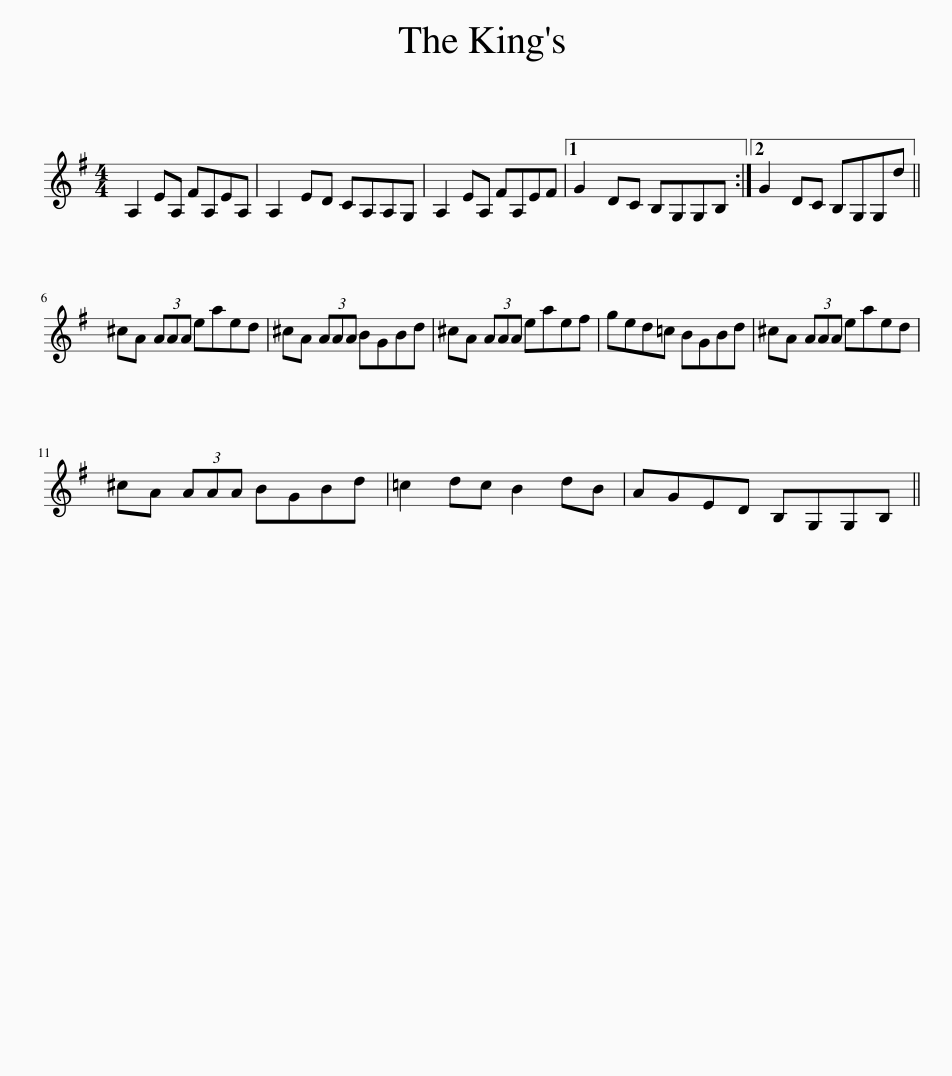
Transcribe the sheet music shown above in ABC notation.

X:1
L:1/8
M:4/4
I:linebreak $
K:G
V:1 treble
V:1
 A,2 EA, FA,EA, | A,2 ED CA,A,G, | A,2 EA, FA,EF |1 G2 DC B,G,G,B, :|2 G2 DC B,G,G,d ||$ %5
 ^cA (3AAA eaed | ^cA (3AAA BGBd | ^cA (3AAA eaef | ged=c BGBd | ^cA (3AAA eaed |$ %10
 ^cA (3AAA BGBd | =c2 dc B2 dB | AGED B,G,G,B, || %13
